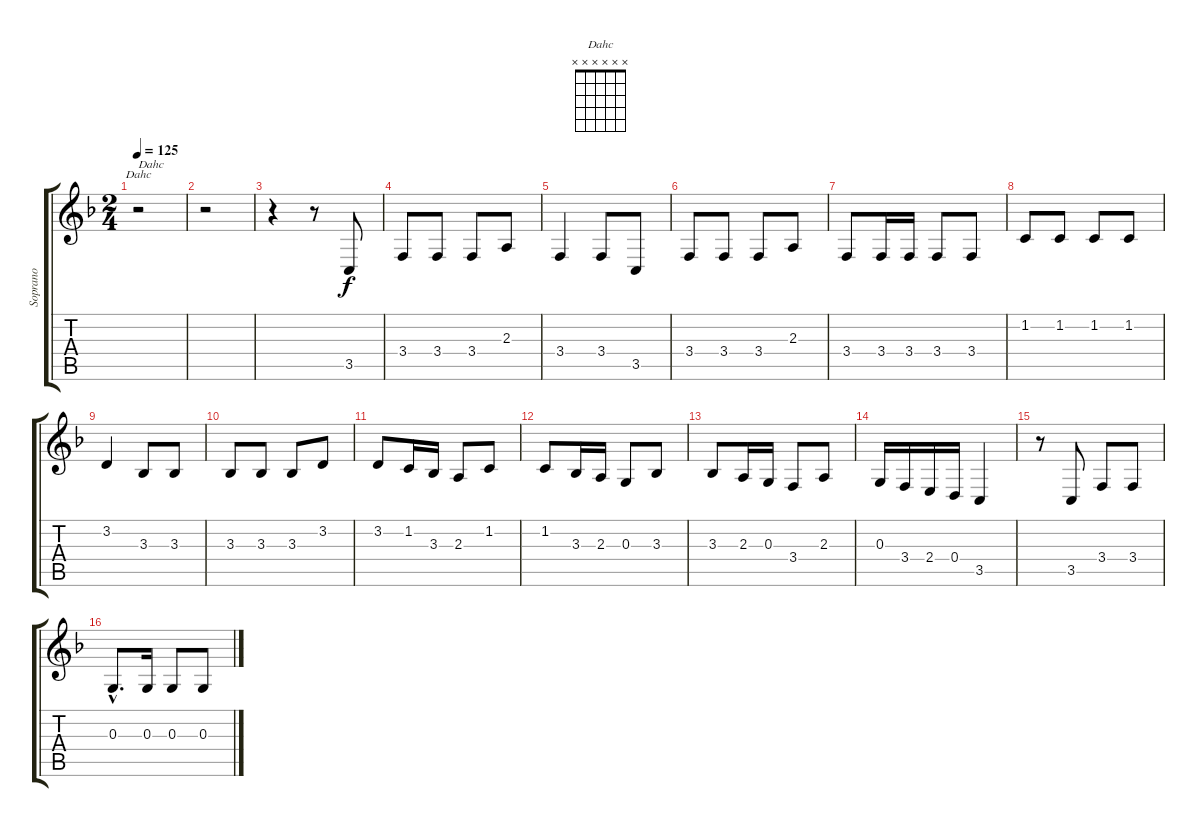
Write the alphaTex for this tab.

\track ("Soprano" "Soprano") {instrument lead6voice}
\staff {score tabs}
\tuning (E4 B3 G3 D3 A2 E2) {hide}
\chord ("Dahc" x x x x x x)
\ts (2 4)
\tempo 125
\clef g2
\ks f
r.2{ch "Dahc" txt "Dahc" dy f instrument lead6voice} |
r.2 |
r.4 r.8 3.5.8 |
3.4.8 3.4.8 3.4.8 2.3.8 |
3.4.4 3.4.8 3.5.8 |
3.4.8 3.4.8 3.4.8 2.3.8 |
3.4.8 3.4.16 3.4.16 3.4.8 3.4.8 |
1.2.8 1.2.8 1.2.8 1.2.8 |
3.2.4 3.3.8 3.3.8 |
3.3.8 3.3.8 3.3.8 3.2.8 |
3.2.8 1.2.16 3.3.16 2.3.8 1.2.8 |
1.2.8 3.3.16 2.3.16 0.3.8 3.3.8 |
3.3.8 2.3.16 0.3.16 3.4.8 2.3.8 |
0.3.16 3.4.16 2.4.16 0.4.16 3.5.4 |
r.8 3.5.8 3.4.8 3.4.8 |
0.3{hac}.8{d} 0.3.16 0.3.8 0.3.8
